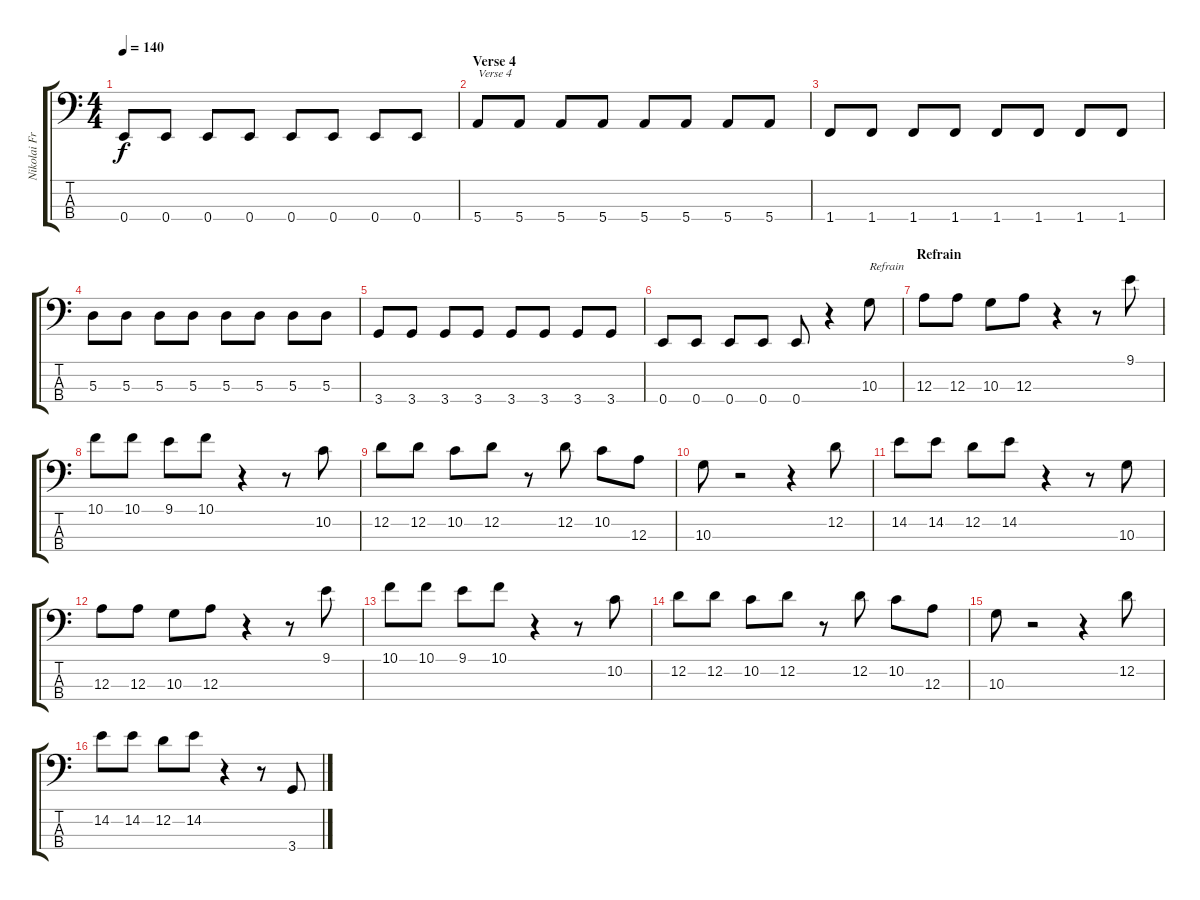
\track ("Nikolai Fraiture" "Nikolai Fr") {instrument electricbassfinger}
\staff {score tabs}
\tuning (G2 D2 A1 E1) {hide}
\ts (4 4)
\tempo 140
\clef f4
\ks c
0.4.8{dy f} 0.4.8 0.4.8 0.4.8 0.4.8 0.4.8 0.4.8 0.4.8 |
\section ("" "Verse 4")
5.4.8{txt "Verse 4"} 5.4.8 5.4.8 5.4.8 5.4.8 5.4.8 5.4.8 5.4.8 |
1.4.8 1.4.8 1.4.8 1.4.8 1.4.8 1.4.8 1.4.8 1.4.8 |
5.3.8 5.3.8 5.3.8 5.3.8 5.3.8 5.3.8 5.3.8 5.3.8 |
3.4.8 3.4.8 3.4.8 3.4.8 3.4.8 3.4.8 3.4.8 3.4.8 |
0.4.8 0.4.8 0.4.8 0.4.8 0.4.8 r.4 10.3.8{txt "Refrain"} |
\section ("" "Refrain ")
12.3.8 12.3.8 10.3.8 12.3.8 r.4 r.8 9.1.8 |
10.1.8 10.1.8 9.1.8 10.1.8 r.4 r.8 10.2.8 |
12.2.8 12.2.8 10.2.8 12.2.8 r.8 12.2.8 10.2.8 12.3.8 |
10.3.8 r.2 r.4 12.2.8 |
14.2.8 14.2.8 12.2.8 14.2.8 r.4 r.8 10.3.8 |
12.3.8 12.3.8 10.3.8 12.3.8 r.4 r.8 9.1.8 |
10.1.8 10.1.8 9.1.8 10.1.8 r.4 r.8 10.2.8 |
12.2.8 12.2.8 10.2.8 12.2.8 r.8 12.2.8 10.2.8 12.3.8 |
10.3.8 r.2 r.4 12.2.8 |
14.2.8 14.2.8 12.2.8 14.2.8 r.4 r.8 3.4.8
